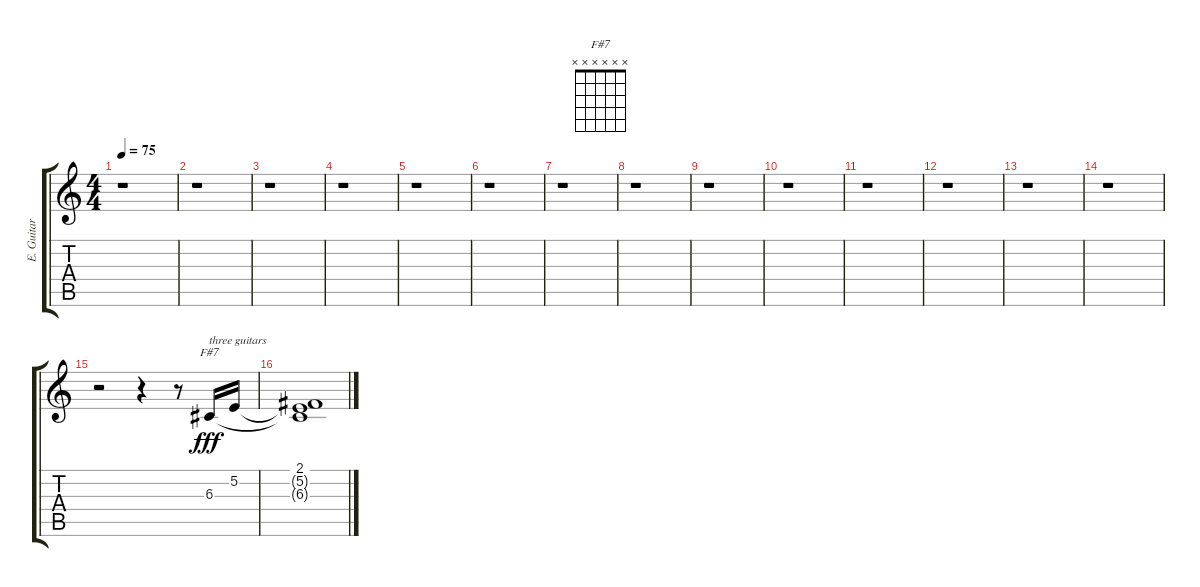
\track ("E. Guitar 4-6" "E. Guitar ") {instrument sitar}
\staff {score tabs}
\tuning (E4 B3 G3 D3 A2 E2) {hide}
\chord ("F#7" x x x x x x) {firstfret 0}
\ts (4 4)
\tempo 75
\clef g2
\ks c
r.1{dy fff} |
r.1 |
r.1 |
r.1 |
r.1 |
r.1 |
r.1 |
r.1 |
r.1 |
r.1 |
r.1 |
r.1 |
r.1 |
r.1 |
r.2 r.4 r.8 6.3.16{ch "F#7" txt "three guitars"} 5.2.16 |
(2.1 5.2{t} 6.3{t}).1
